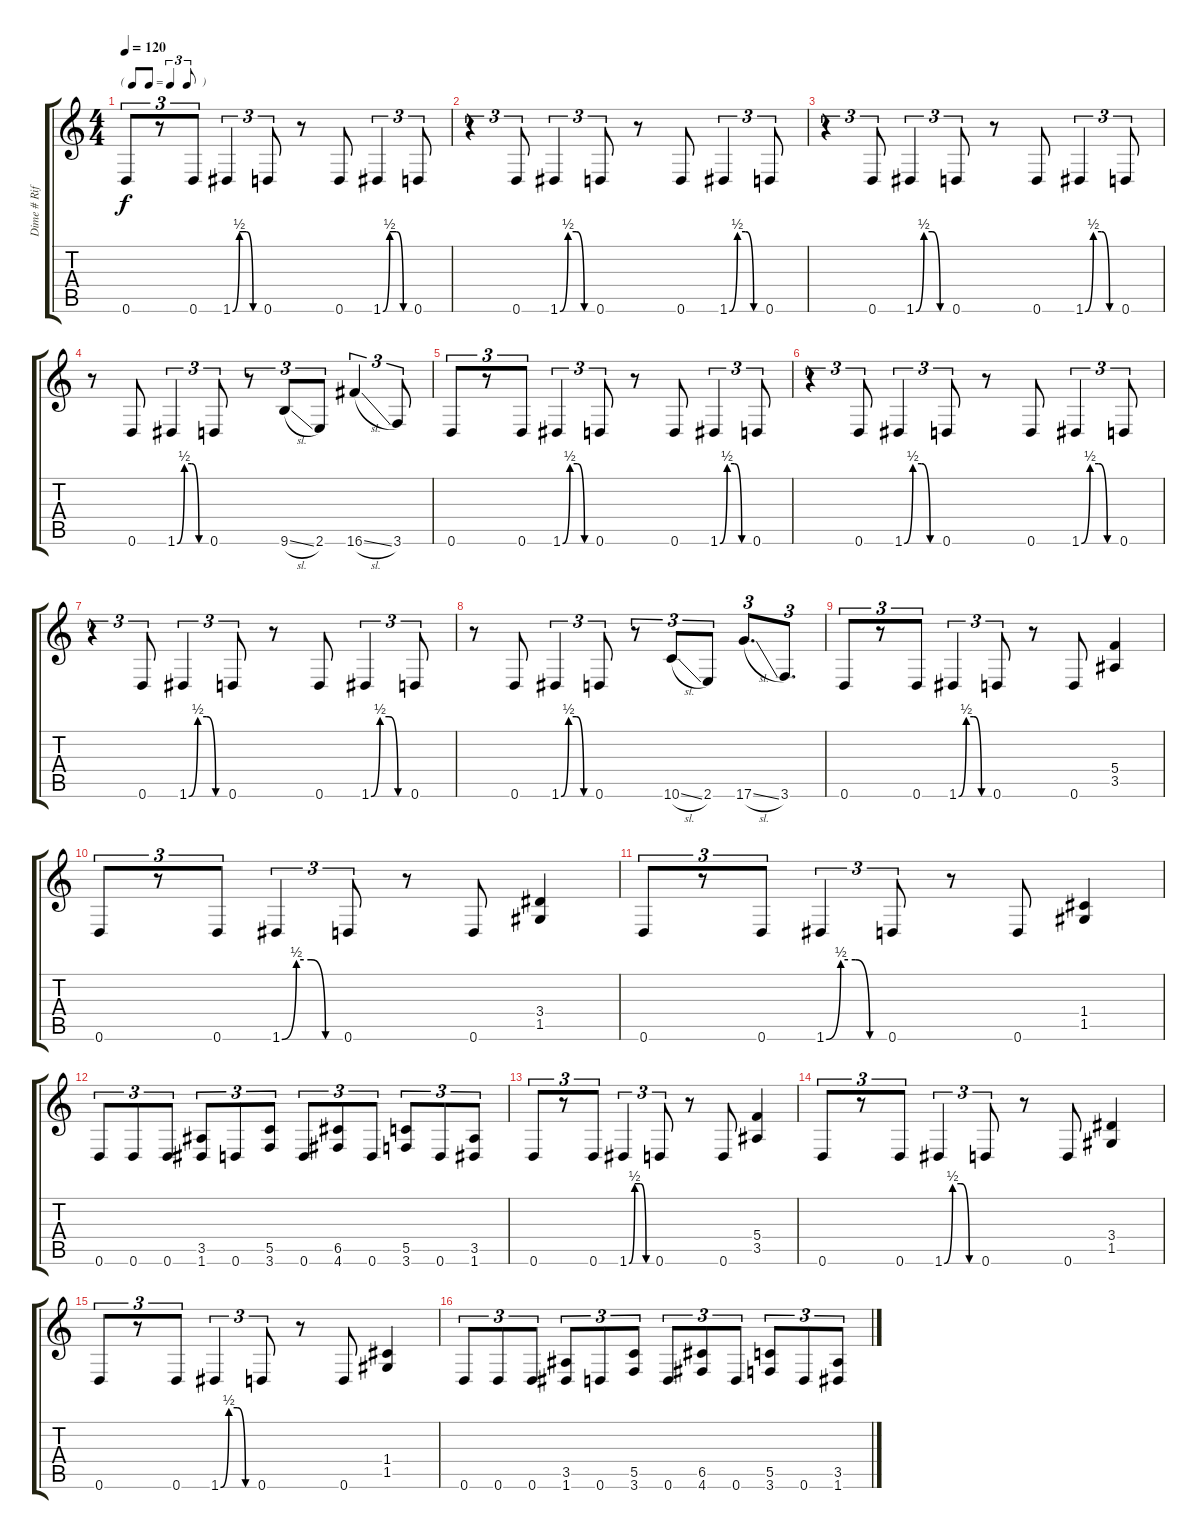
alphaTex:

\track ("Dime # Riff" "Dime # Rif") {instrument distortionguitar}
\staff {score tabs}
\tuning (D4 A3 F3 C3 G2 D2) {hide}
\ts (4 4)
\tf triplet8th
\tempo 120
\clef g2
\ks c
0.6.8{tu (3 2) dy f instrument distortionguitar} r.8{tu (3 2)} 0.6.8{tu (3 2)} 1.6{be (custom 0 0 15 2 30 2 45 0 60 0)}.4{tu (3 2)} 0.6.8{tu (3 2)} r.8 0.6.8 1.6{be (custom 0 0 15 2 30 2 45 0 60 0)}.4{tu (3 2)} 0.6.8{tu (3 2)} |
r.4{tu (3 2)} 0.6.8{tu (3 2)} 1.6{be (custom 0 0 15 2 30 2 45 0 60 0)}.4{tu (3 2)} 0.6.8{tu (3 2)} r.8 0.6.8 1.6{be (custom 0 0 15 2 30 2 45 0 60 0)}.4{tu (3 2)} 0.6.8{tu (3 2)} |
r.4{tu (3 2)} 0.6.8{tu (3 2)} 1.6{be (custom 0 0 15 2 30 2 45 0 60 0)}.4{tu (3 2)} 0.6.8{tu (3 2)} r.8 0.6.8 1.6{be (custom 0 0 15 2 30 2 45 0 60 0)}.4{tu (3 2)} 0.6.8{tu (3 2)} |
r.8 0.6.8 1.6{be (custom 0 0 15 2 30 2 45 0 60 0)}.4{tu (3 2)} 0.6.8{tu (3 2)} r.8{tu (3 2)} 9.6{sl}.8{tu (3 2)} 2.6.8{tu (3 2)} 16.6{sl}.4{tu (3 2)} 3.6.8{tu (3 2)} |
0.6.8{tu (3 2)} r.8{tu (3 2)} 0.6.8{tu (3 2)} 1.6{be (custom 0 0 15 2 30 2 45 0 60 0)}.4{tu (3 2)} 0.6.8{tu (3 2)} r.8 0.6.8 1.6{be (custom 0 0 15 2 30 2 45 0 60 0)}.4{tu (3 2)} 0.6.8{tu (3 2)} |
r.4{tu (3 2)} 0.6.8{tu (3 2)} 1.6{be (custom 0 0 15 2 30 2 45 0 60 0)}.4{tu (3 2)} 0.6.8{tu (3 2)} r.8 0.6.8 1.6{be (custom 0 0 15 2 30 2 45 0 60 0)}.4{tu (3 2)} 0.6.8{tu (3 2)} |
r.4{tu (3 2)} 0.6.8{tu (3 2)} 1.6{be (custom 0 0 15 2 30 2 45 0 60 0)}.4{tu (3 2)} 0.6.8{tu (3 2)} r.8 0.6.8 1.6{be (custom 0 0 15 2 30 2 45 0 60 0)}.4{tu (3 2)} 0.6.8{tu (3 2)} |
r.8 0.6.8 1.6{be (custom 0 0 15 2 30 2 45 0 60 0)}.4{tu (3 2)} 0.6.8{tu (3 2)} r.8{tu (3 2)} 10.6{sl}.8{tu (3 2)} 2.6.8{tu (3 2)} 17.6{sl}.8{d tu (3 2)} 3.6.8{d tu (3 2)} |
0.6.8{tu (3 2)} r.8{tu (3 2)} 0.6.8{tu (3 2)} 1.6{be (custom 0 0 15 2 30 2 45 0 60 0)}.4{tu (3 2)} 0.6.8{tu (3 2)} r.8 0.6.8 (5.4 3.5).4 |
0.6.8{tu (3 2)} r.8{tu (3 2)} 0.6.8{tu (3 2)} 1.6{be (custom 0 0 15 2 30 2 45 0 60 0)}.4{tu (3 2)} 0.6.8{tu (3 2)} r.8 0.6.8 (3.4 1.5).4 |
0.6.8{tu (3 2)} r.8{tu (3 2)} 0.6.8{tu (3 2)} 1.6{be (custom 0 0 15 2 30 2 45 0 60 0)}.4{tu (3 2)} 0.6.8{tu (3 2)} r.8 0.6.8 (1.4 1.5).4 |
0.6.8{tu (3 2)} 0.6.8{tu (3 2)} 0.6.8{tu (3 2)} (3.5 1.6).8{tu (3 2)} 0.6.8{tu (3 2)} (5.5 3.6).8{tu (3 2)} 0.6.8{tu (3 2)} (6.5 4.6).8{tu (3 2)} 0.6.8{tu (3 2)} (5.5 3.6).8{tu (3 2)} 0.6.8{tu (3 2)} (3.5 1.6).8{tu (3 2)} |
0.6.8{tu (3 2)} r.8{tu (3 2)} 0.6.8{tu (3 2)} 1.6{be (custom 0 0 15 2 30 2 45 0 60 0)}.4{tu (3 2)} 0.6.8{tu (3 2)} r.8 0.6.8 (5.4 3.5).4 |
0.6.8{tu (3 2)} r.8{tu (3 2)} 0.6.8{tu (3 2)} 1.6{be (custom 0 0 15 2 30 2 45 0 60 0)}.4{tu (3 2)} 0.6.8{tu (3 2)} r.8 0.6.8 (3.4 1.5).4 |
0.6.8{tu (3 2)} r.8{tu (3 2)} 0.6.8{tu (3 2)} 1.6{be (custom 0 0 15 2 30 2 45 0 60 0)}.4{tu (3 2)} 0.6.8{tu (3 2)} r.8 0.6.8 (1.4 1.5).4 |
0.6.8{tu (3 2)} 0.6.8{tu (3 2)} 0.6.8{tu (3 2)} (3.5 1.6).8{tu (3 2)} 0.6.8{tu (3 2)} (5.5 3.6).8{tu (3 2)} 0.6.8{tu (3 2)} (6.5 4.6).8{tu (3 2)} 0.6.8{tu (3 2)} (5.5 3.6).8{tu (3 2)} 0.6.8{tu (3 2)} (3.5 1.6).8{tu (3 2)}
